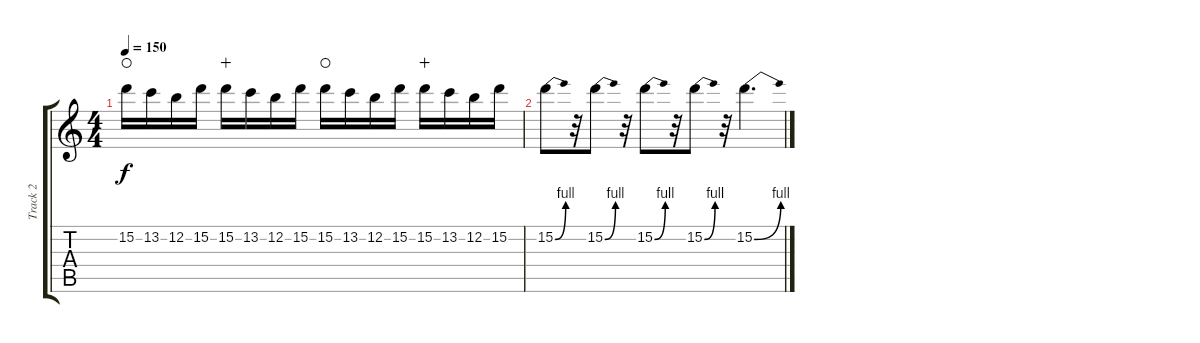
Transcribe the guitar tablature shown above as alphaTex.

\track ("Track 2" "Track 2") {instrument overdrivenguitar}
\staff {score tabs}
\tuning (E4 B3 G3 D3 A2 E2) {hide}
\ts (4 4)
\tempo 150
\clef g2
\ks c
15.2.16{dy f waho} 13.2.16 12.2.16 15.2.16 15.2.16{wahc} 13.2.16 12.2.16 15.2.16 15.2.16{waho} 13.2.16 12.2.16 15.2.16 15.2.16{wahc} 13.2.16 12.2.16 15.2.16 |
15.2{be (bend 0 0 60 4)}.8 r.32 15.2{be (bend 0 0 60 4)}.8 r.32 15.2{be (bend 0 0 60 4)}.8 r.32 15.2{be (bend 0 0 60 4)}.8 r.32 15.2{be (bend 0 0 60 4)}.4{d}
